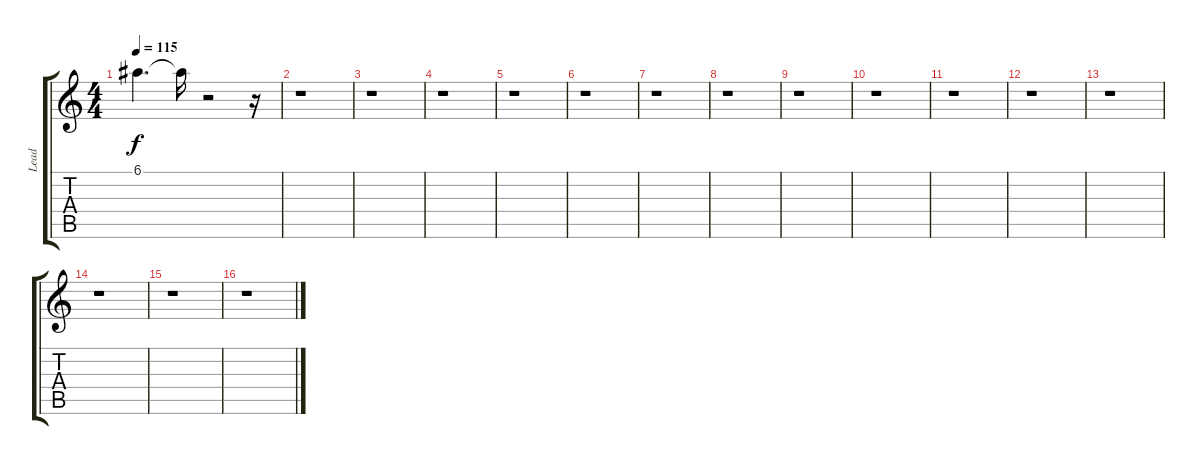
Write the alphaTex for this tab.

\track ("Lead" "Lead") {instrument acousticguitarnylon}
\staff {score tabs}
\tuning (E4 B3 G3 D3 A2 E2) {hide}
\ts (4 4)
\tempo 115
\clef g2
\ks c
6.1{t}.4{d dy f} 6.1{t}.16 r.2 r.16 |
r.1 |
r.1 |
r.1 |
r.1 |
r.1 |
r.1 |
r.1 |
r.1 |
r.1 |
r.1 |
r.1 |
r.1 |
r.1 |
r.1 |
r.1
